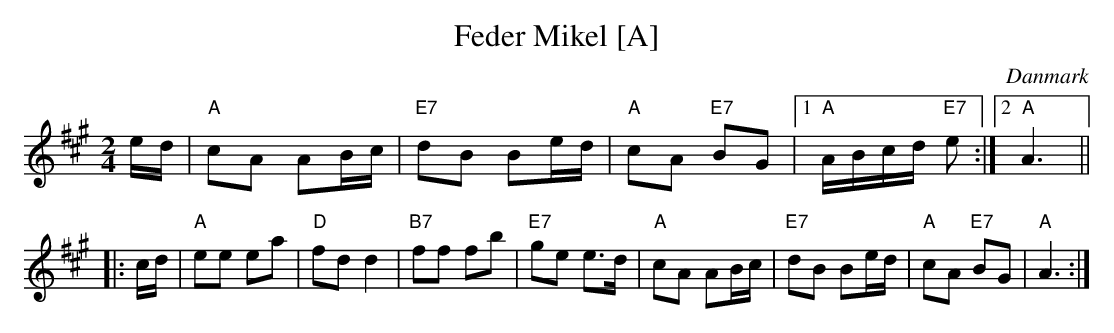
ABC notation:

X:1
T: Feder Mikel [A]
O: Danmark
M: 2/4
L: 1/16
K: A
   ed \
| "A"c2A2 A2Bc | "E7"d2B2 B2ed | "A"c2A2 "E7"B2G2 |1 "A"ABcd "E7"e2 :|2 "A"A6 ||
|: cd \
| "A"e2e2 e2a2 | "D"f2d2 d4 | "B7"f2f2 f2b2 | "E7"g2e2 e3d \
| "A"c2A2 A2Bc | "E7"d2B2 B2ed | "A"c2A2 "E7"B2G2 | "A"A6 :|
